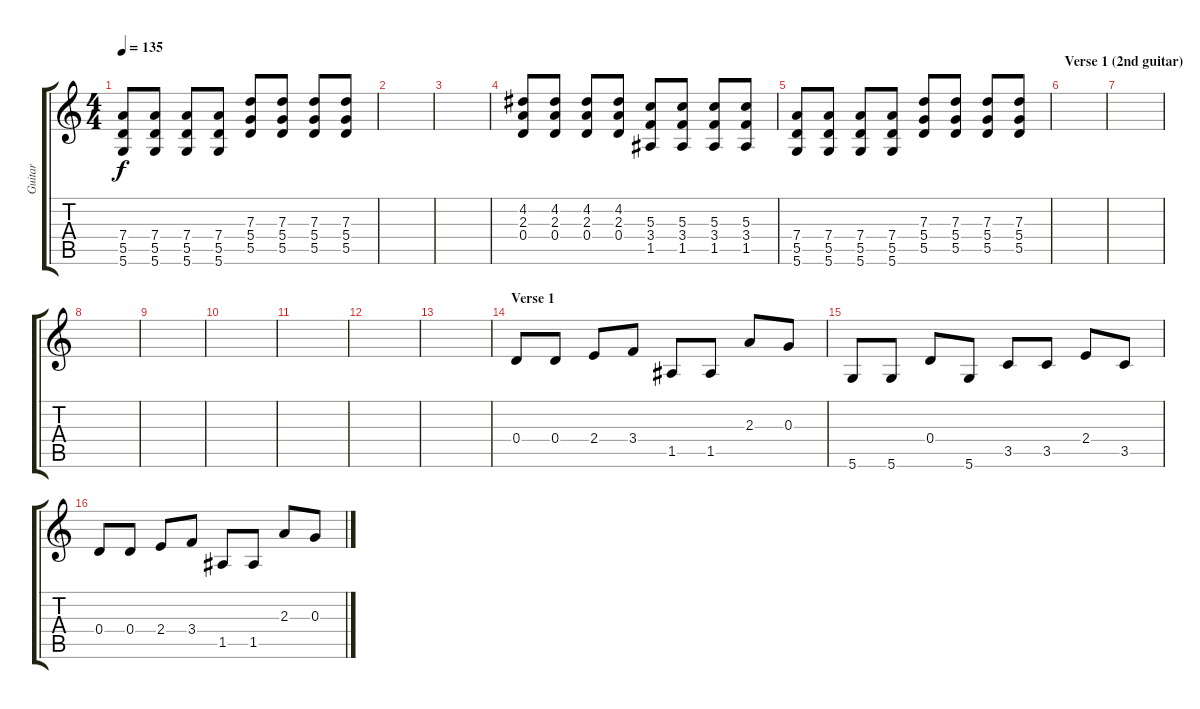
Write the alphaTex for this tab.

\track ("Guitar" "Guitar") {instrument overdrivenguitar}
\staff {score tabs}
\tuning (E4 B3 G3 D3 A2 D2) {hide}
\ts (4 4)
\tempo 135
\clef g2
\ks c
(7.4 5.5 5.6).8{dy f} (7.4 5.5 5.6).8 (7.4 5.5 5.6).8 (7.4 5.5 5.6).8 (7.3 5.4 5.5).8 (7.3 5.4 5.5).8 (7.3 5.4 5.5).8 (7.3 5.4 5.5).8 |
|
|
(4.2 2.3 0.4).8 (4.2 2.3 0.4).8 (4.2 2.3 0.4).8 (4.2 2.3 0.4).8 (5.3 3.4 1.5).8 (5.3 3.4 1.5).8 (5.3 3.4 1.5).8 (5.3 3.4 1.5).8 |
(7.4 5.5 5.6).8 (7.4 5.5 5.6).8 (7.4 5.5 5.6).8 (7.4 5.5 5.6).8 (7.3 5.4 5.5).8 (7.3 5.4 5.5).8 (7.3 5.4 5.5).8 (7.3 5.4 5.5).8 |
\section ("" "Verse 1 (2nd guitar)")
|
|
|
|
|
|
|
|
\section ("" "Verse 1")
0.4.8 0.4.8 2.4.8 3.4.8 1.5.8 1.5.8 2.3.8 0.3.8 |
5.6.8 5.6.8 0.4.8 5.6.8 3.5.8 3.5.8 2.4.8 3.5.8 |
0.4.8 0.4.8 2.4.8 3.4.8 1.5.8 1.5.8 2.3.8 0.3.8
